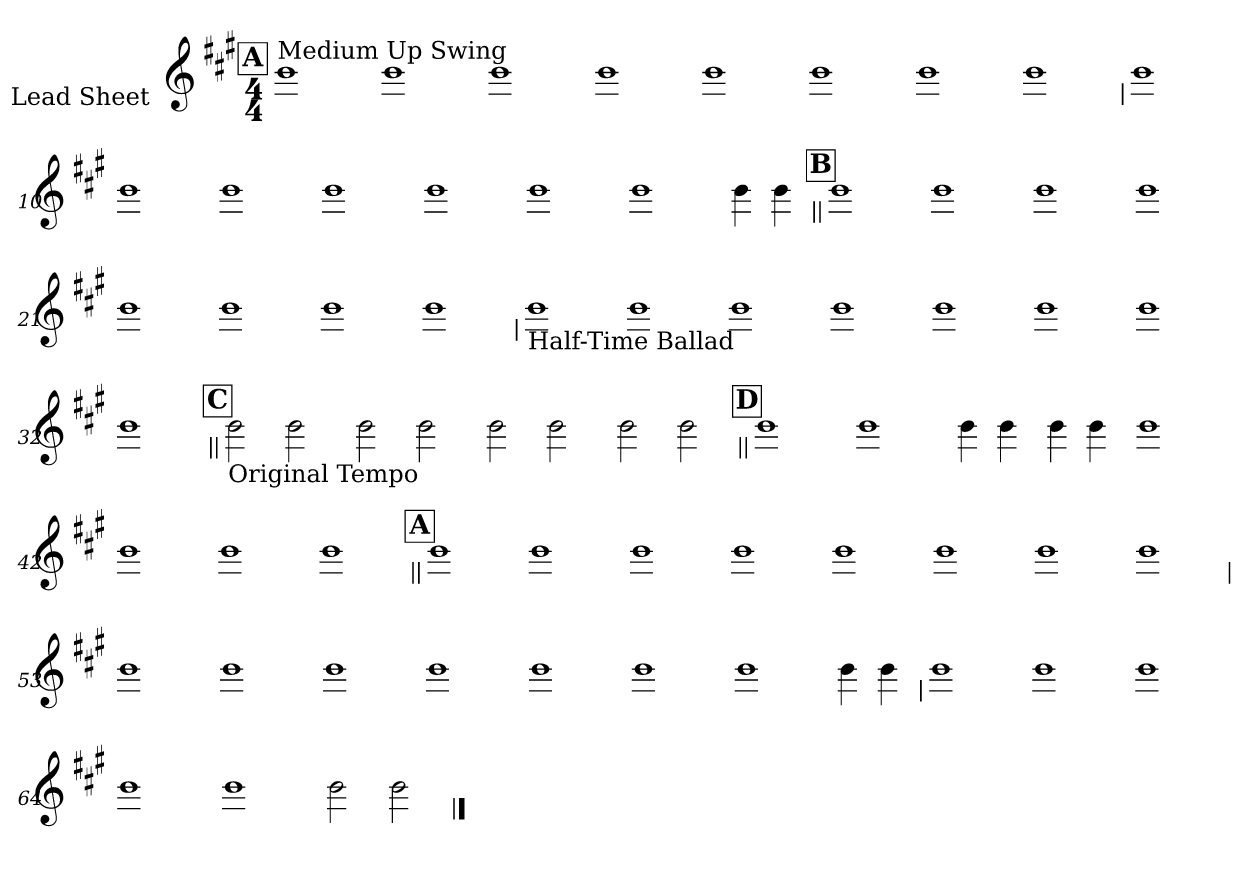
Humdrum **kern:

**kern
*part1
*staff1
*I"Lead Sheet
*stria0
*clefG2
*k[f#c#g#]
*f#:
*M4/4
!!LO:REH:place=s1:a:t=A
=1||
!LO:TX:a:t=Medium Up Swing
1b
=2-
1b
=3-
1b
=4-
1b
=5-
1b
=6-
1b
=7-
1b
=8-
1b
!!LO:LB:g=z
=9
1b
=10-
1b
=11-
1b
=12-
1b
=13-
1b
=14-
1b
=15-
1b
=16-
4b
4b
!!LO:LB:g=z
!!LO:REH:place=s1:a:t=B
=17||
1b
=18-
1b
=19-
1b
=20-
1b
=21-
1b
=22-
1b
=23-
1b
=24-
1b
!!LO:LB:g=z
=25
!LO:TX:b:t=Half-Time Ballad
1b
=26-
1b
=27-
1b
=28-
1b
=29-
1b
=30-
1b
=31-
1b
=32-
1b
!!LO:LB:g=z
!!LO:REH:place=s1:a:t=C
=33||
!LO:TX:b:t=Original Tempo
2b
2b
=34-
2b
2b
=35-
2b
2b
=36-
2b
2b
!!LO:LB:g=z
!!LO:REH:place=s1:a:t=D
=37||
1b
=38-
1b
=39-
4b
4b
=40-
4b
4b
=41-
1b
=42-
1b
=43-
1b
=44-
1b
!!LO:LB:g=z
!!LO:REH:place=s1:a:t=A
=45||
1b
=46-
1b
=47-
1b
=48-
1b
=49-
1b
=50-
1b
=51-
1b
=52-
1b
!!LO:LB:g=z
=53
1b
=54-
1b
=55-
1b
=56-
1b
=57-
1b
=58-
1b
=59-
1b
=60-
4b
4b
!!LO:LB:g=z
=61
1b
=62-
1b
=63-
1b
=64-
1b
=65-
1b
=66-
2b
2b
==
*-
